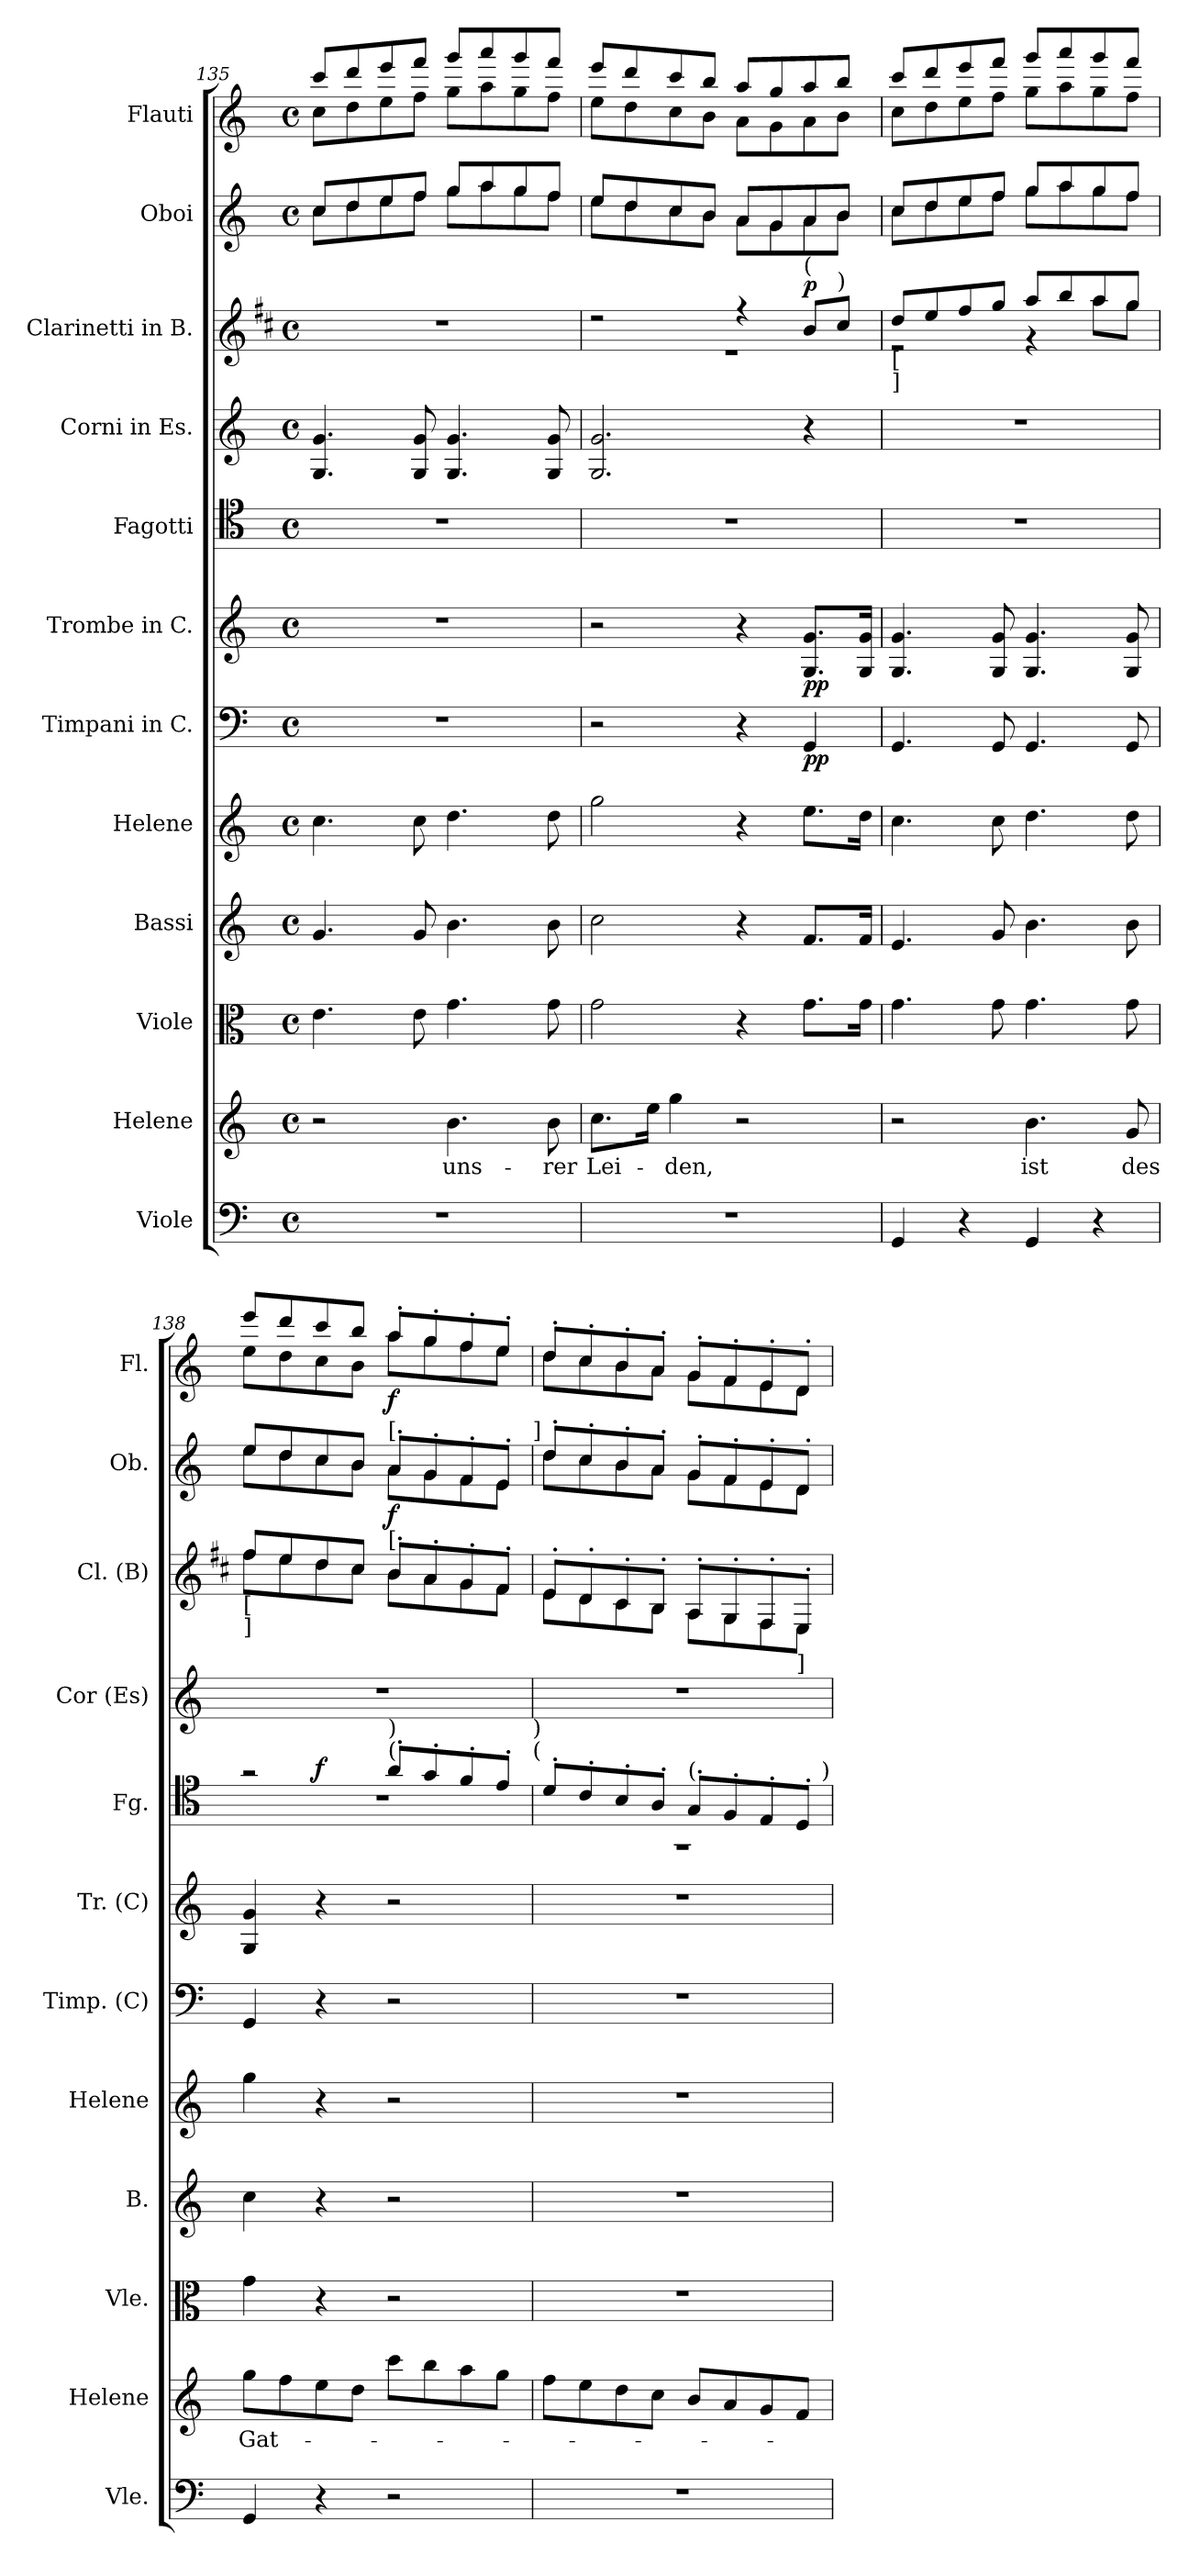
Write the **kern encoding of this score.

**kern	**kern	**text	**kern	**kern	**kern	**kern	**dynam	**kern	**dynam	**kern	**dynam	**kern	**kern	**dynam	**kern	**dynam	**kern	**dynam
*part12	*part11	*part11	*part10	*part9	*part8	*part7	*part7	*part6	*part6	*part5	*part5	*part4	*part3	*part3	*part2	*part2	*part1	*part1
*staff12	*staff11	*staff11	*staff10	*staff9	*staff8	*staff7	*staff7	*staff6	*staff6	*staff5	*staff5	*staff4	*staff3	*staff3	*staff2	*staff2	*staff1	*staff1
*I"Viole	*I"Helene	*	*I"Viole	*I"Bassi	*I"Helene	*I"Timpani in C.	*	*I"Trombe in C.	*	*I"Fagotti	*	*I"Corni in Es.	*I"Clarinetti in B.	*	*I"Oboi	*	*I"Flauti	*
*I'Vle.	*I'Helene	*	*I'Vle.	*I'B.	*I'Helene	*I'Timp. (C)	*	*I'Tr. (C)	*	*I'Fg.	*	*I'Cor (Es)	*I'Cl. (B)	*	*I'Ob.	*	*I'Fl.	*
*clefF4	*clefG2	*	*clefC3	*clefG2	*clefG2	*clefF4	*	*clefG2	*	*clefC4	*	*clefG2	*clefG2	*	*clefG2	*	*clefG2	*
*	*	*	*	*	*	*	*	*	*	*	*	*ITrd4c7	*ITrd1c2	*	*	*	*	*
*k[]	*k[]	*	*k[]	*k[]	*k[]	*k[]	*	*k[]	*	*k[]	*	*k[b-]	*k[]	*	*k[]	*	*k[]	*
*C:	*C:	*	*C:	*C:	*C:	*C:	*	*C:	*	*C:	*	*F:	*C:	*	*C:	*	*C:	*
*M4/4	*M4/4	*	*M4/4	*M4/4	*M4/4	*M4/4	*	*M4/4	*	*M4/4	*	*M4/4	*M4/4	*	*M4/4	*	*M4/4	*
*met(c)	*met(c)	*	*met(c)	*met(c)	*met(c)	*met(c)	*	*met(c)	*	*met(c)	*	*met(c)	*met(c)	*	*met(c)	*	*met(c)	*
=135	=135	=135	=135	=135	=135	=135	=135	=135	=135	=135	=135	=135	=135	=135	=135	=135	=135	=135
*	*	*	*	*	*	*	*	*	*	*	*	*	*	*	*^	*	*^	*
1r	2r	.	4.e\	4.g/	4.cc\	1r	.	1r	.	1r	.	4.C/ 4.c/	1r	.	8cc/L	8cc\L	.	8ccc/L	8cc\L	.
.	.	.	.	.	.	.	.	.	.	.	.	.	.	.	8dd/	8dd\	.	8ddd/	8dd\	.
.	.	.	.	.	.	.	.	.	.	.	.	.	.	.	8ee/	8ee\	.	8eee/	8ee\	.
.	.	.	8e\	8g/	8cc\	.	.	.	.	.	.	8C/ 8c/	.	.	8ff/J	8ff\J	.	8fff/J	8ff\J	.
.	4.b\	uns-	4.g\	4.b\	4.dd\	.	.	.	.	.	.	4.C/ 4.c/	.	.	8gg/L	8gg\L	.	8ggg/L	8gg\L	.
.	.	.	.	.	.	.	.	.	.	.	.	.	.	.	8aa/	8aa\	.	8aaa/	8aa\	.
.	.	.	.	.	.	.	.	.	.	.	.	.	.	.	8gg/	8gg\	.	8ggg/	8gg\	.
.	8b\	rer	8g\	8b\	8dd\	.	.	.	.	.	.	8C/ 8c/	.	.	8ff/J	8ff\J	.	8fff/J	8ff\J	.
!!LO:PB:g=z	!!
=136	=136	=136	=136	=136	=136	=136	=136	=136	=136	=136	=136	=136	=136	=136	=136	=136	=136	=136	=136	=136
*	*	*	*	*	*	*	*	*	*	*	*	*	*^	*	*	*	*	*	*	*
1r	8.cc\L	Lei-	2g\	2cc\	2gg\	2r	.	2r	.	1r	.	2.C/ 2.c/	2r	1r	.	8ee/L	8ee\L	.	8eee/L	8ee\L	.
.	.	.	.	.	.	.	.	.	.	.	.	.	.	.	.	8dd/	8dd\	.	8ddd/	8dd\	.
.	16ee\Jk	.	.	.	.	.	.	.	.	.	.	.	.	.	.	.	.	.	.	.	.
.	4gg\	den,	.	.	.	.	.	.	.	.	.	.	.	.	.	8cc/	8cc\	.	8ccc/	8cc\	.
.	.	.	.	.	.	.	.	.	.	.	.	.	.	.	.	8b/J	8b\J	.	8bb/J	8b\J	.
.	2r	.	4r	4r	4r	4r	.	4r	.	.	.	.	4r	.	.	8a/L	8a\L	.	8aa/L	8a\L	.
.	.	.	.	.	.	.	.	.	.	.	.	.	.	.	.	8g/	8g\	.	8gg/	8g\	.
!	!	!	!	!	!	!	!	!	!	!	!	!	!LO:TX:a:t=(	!	!	!	!	!	!	!	!
!	!	!	!	!	!	!	!LO:DY:b	!	!LO:DY:b	!	!	!	!	!	!LO:DY:a	!	!	!	!	!	!
.	.	.	8.g\L	8.f/L	8.ee\L	4GG/	pp	8.G/ 8.g/L	pp	.	.	4r	8a/L	.	p	8a/	8a\	.	8aa/	8a\	.
!	!	!	!	!	!	!	!	!	!	!	!	!	!LO:TX:a:t=)	!	!	!	!	!	!	!	!
.	.	.	.	.	.	.	.	.	.	.	.	.	8b/J	.	.	8b/J	8b\J	.	8bb/J	8b\J	.
.	.	.	16g\Jk	16f/Jk	16dd\Jk	.	.	16G/ 16g/Jk	.	.	.	.	.	.	.	.	.	.	.	.	.
=137	=137	=137	=137	=137	=137	=137	=137	=137	=137	=137	=137	=137	=137	=137	=137	=137	=137	=137	=137	=137	=137
!	!	!	!	!	!	!	!	!	!	!	!	!	!LO:TX:b:t=[	!	!	!	!	!	!	!	!
!	!	!	!	!	!	!	!	!	!	!	!	!	!LO:TX:b:t=]	!	!	!	!	!	!	!	!
4GG/	2r	.	4.g\	4.e/	4.cc\	4.GG/	.	4.G/ 4.g/	.	1r	.	1r	8cc/L	2r	.	8cc/L	8cc\L	.	8ccc/L	8cc\L	.
.	.	.	.	.	.	.	.	.	.	.	.	.	8dd/	.	.	8dd/	8dd\	.	8ddd/	8dd\	.
4r	.	.	.	.	.	.	.	.	.	.	.	.	8ee/	.	.	8ee/	8ee\	.	8eee/	8ee\	.
.	.	.	8g\	8g/	8cc\	8GG/	.	8G/ 8g/	.	.	.	.	8ff/J	.	.	8ff/J	8ff\J	.	8fff/J	8ff\J	.
4GG/	4.b\	ist	4.g\	4.b\	4.dd\	4.GG/	.	4.G/ 4.g/	.	.	.	.	8gg/L	4r	.	8gg/L	8gg\L	.	8ggg/L	8gg\L	.
.	.	.	.	.	.	.	.	.	.	.	.	.	8aa/	.	.	8aa/	8aa\	.	8aaa/	8aa\	.
4r	.	.	.	.	.	.	.	.	.	.	.	.	8gg/	8gg\L	.	8gg/	8gg\	.	8ggg/	8gg\	.
.	8g/	des	8g\	8b\	8dd\	8GG/	.	8G/ 8g/	.	.	.	.	8ff/J	8ff\J	.	8ff/J	8ff\J	.	8fff/J	8ff\J	.
=138	=138	=138	=138	=138	=138	=138	=138	=138	=138	=138	=138	=138	=138	=138	=138	=138	=138	=138	=138	=138	=138
*	*	*	*	*	*	*	*	*	*	*^	*	*	*	*	*	*	*	*	*	*	*
*	*	*	*	*	*	*	*	*	*	*	*^	*	*	*	*	*	*	*	*	*	*	*
!	!	!	!	!	!	!	!	!	!	!	!	!	!	!	!LO:TX:b:t=[	!	!	!	!	!	!	!	!
!	!	!	!	!	!	!	!	!	!	!	!	!	!	!	!LO:TX:b:t=]	!	!	!	!	!	!	!	!
4GG/	8gg\L	Gat-	4g\	4cc\	4gg\	4GG/	.	4G/ 4g/	.	2r	1r	4ryy	.	1r	8ee/L	8ee\L	.	8ee/L	8ee\L	.	8eee/L	8ee\L	.
.	8ff\	.	.	.	.	.	.	.	.	.	.	.	.	.	8dd/	8dd\	.	8dd/	8dd\	.	8ddd/	8dd\	.
!	!	!	!	!	!	!	!	!	!	!	!	!	!LO:DY:a	!	!	!	!	!	!	!	!	!	!
4r	8ee\	.	4r	4r	4r	4r	.	4r	.	.	.	2.ryy	f	.	8cc/	8cc\	.	8cc/	8cc\	.	8ccc/	8cc\	.
.	8dd\J	.	.	.	.	.	.	.	.	.	.	.	.	.	8b/J	8b\J	.	8b/J	8b\J	.	8bb/J	8b\J	.
!	!	!	!	!	!	!	!	!	!	!	!	!	!	!	!	!	!	!LO:TX:a:t=[	!	!	!	!	!
!	!	!	!	!	!	!	!	!	!	!	!	!	!	!	!LO:TX:a:t=[	!	!	!	!	!	!	!	!
!	!	!	!	!	!	!	!	!	!	!LO:TX:a:t=(	!	!	!	!	!	!	!	!	!	!	!	!	!
!	!	!	!	!	!	!	!	!	!	!LO:TX:a:t=)	!	!	!	!	!	!	!	!	!	!	!	!	!
!	!	!	!	!	!	!	!	!	!	!	!	!	!	!	!	!	!	!	!	!LO:DY:b	!	!	!LO:DY:b
2r	8ccc\L	.	2r	2r	2r	2r	.	2r	.	8a'>/L	.	.	.	.	8a'>/L	8a\L	.	8a'>/L	8a\L	f	8aa'>/L	8aa\L	f
.	8bb\	.	.	.	.	.	.	.	.	8g'>/	.	.	.	.	8g'>/	8g\	.	8g'>/	8g\	.	8gg'>/	8gg\	.
.	8aa\	.	.	.	.	.	.	.	.	8f'>/	.	.	.	.	8f'>/	8f\	.	8f'>/	8f\	.	8ff'>/	8ff\	.
.	8gg\J	.	.	.	.	.	.	.	.	8e'>/J	.	.	.	.	8e'>/J	8e\J	.	8e'>/J	8e\J	.	8ee'>/J	8ee\J	.
!	!	!	!	!	!	!	!	!	!	!	!	!	!	!	!	!	!	!	!LO:TX:a:t=]	!	!	!	!
!	!	!	!	!	!	!	!	!	!	!	!	!	!	!LO:TX:b:t=)	!	!	!	!	!	!	!	!	!
!	!	!	!	!	!	!	!	!	!	!	!	!	!	!LO:TX:b:t=(	!	!	!	!	!	!	!	!	!
*	*	*	*	*	*	*	*	*	*	*	*v	*v	*	*	*	*	*	*	*	*	*	*	*
=139	=139	=139	=139	=139	=139	=139	=139	=139	=139	=139	=139	=139	=139	=139	=139	=139	=139	=139	=139	=139	=139	=139
1r	8ff\L	.	1r	1r	1r	1r	.	1r	.	8d'>/L	1r	.	1r	8d'>/L	8d\L	.	8dd'>/L	8dd\L	.	8dd'>/L	8dd\L	.
.	8ee\	.	.	.	.	.	.	.	.	8c'>/	.	.	.	8c'>/	8c\	.	8cc'>/	8cc\	.	8cc'>/	8cc\	.
.	8dd\	.	.	.	.	.	.	.	.	8B'>/	.	.	.	8B'>/	8B\	.	8b'>/	8b\	.	8b'>/	8b\	.
.	8cc\J	.	.	.	.	.	.	.	.	8A'>/J	.	.	.	8A'>/J	8A\J	.	8a'>/J	8a\J	.	8a'>/J	8a\J	.
!	!	!	!	!	!	!	!	!	!	!LO:TX:a:t=(	!	!	!	!	!	!	!	!	!	!	!	!
.	8b/L	.	.	.	.	.	.	.	.	8G'>/L	.	.	.	8G'>/L	8G\L	.	8g'>/L	8g\L	.	8g'>/L	8g\L	.
.	8a/	.	.	.	.	.	.	.	.	8F'>/	.	.	.	8F'>/	8F\	.	8f'>/	8f\	.	8f'>/	8f\	.
.	8g/	.	.	.	.	.	.	.	.	8E'>/	.	.	.	8E'>/	8E\	.	8e'>/	8e\	.	8e'>/	8e\	.
!	!	!	!	!	!	!	!	!	!	!	!	!	!	!LO:TX:b:t=]	!	!	!	!	!	!	!	!
.	8f/J	.	.	.	.	.	.	.	.	8D'>/J	.	.	.	8D'>/J	8D\J	.	8d'>/J	8d\J	.	8d'>/J	8d\J	.
*	*	*	*	*	*	*	*	*	*	*v	*v	*	*	*	*	*	*	*	*	*	*	*
!	!	!	!	!	!	!	!	!	!	!LO:TX:a:t=)	!	!	!	!	!	!	!	!	!	!	!
*	*	*	*	*	*	*	*	*	*	*	*	*	*v	*v	*	*	*	*	*v	*v	*
*	*	*	*	*	*	*	*	*	*	*	*	*	*	*	*v	*v	*	*	*
=	=	=	=	=	=	=	=	=	=	=	=	=	=	=	=	=	=	=
*-	*-	*-	*-	*-	*-	*-	*-	*-	*-	*-	*-	*-	*-	*-	*-	*-	*-	*-
